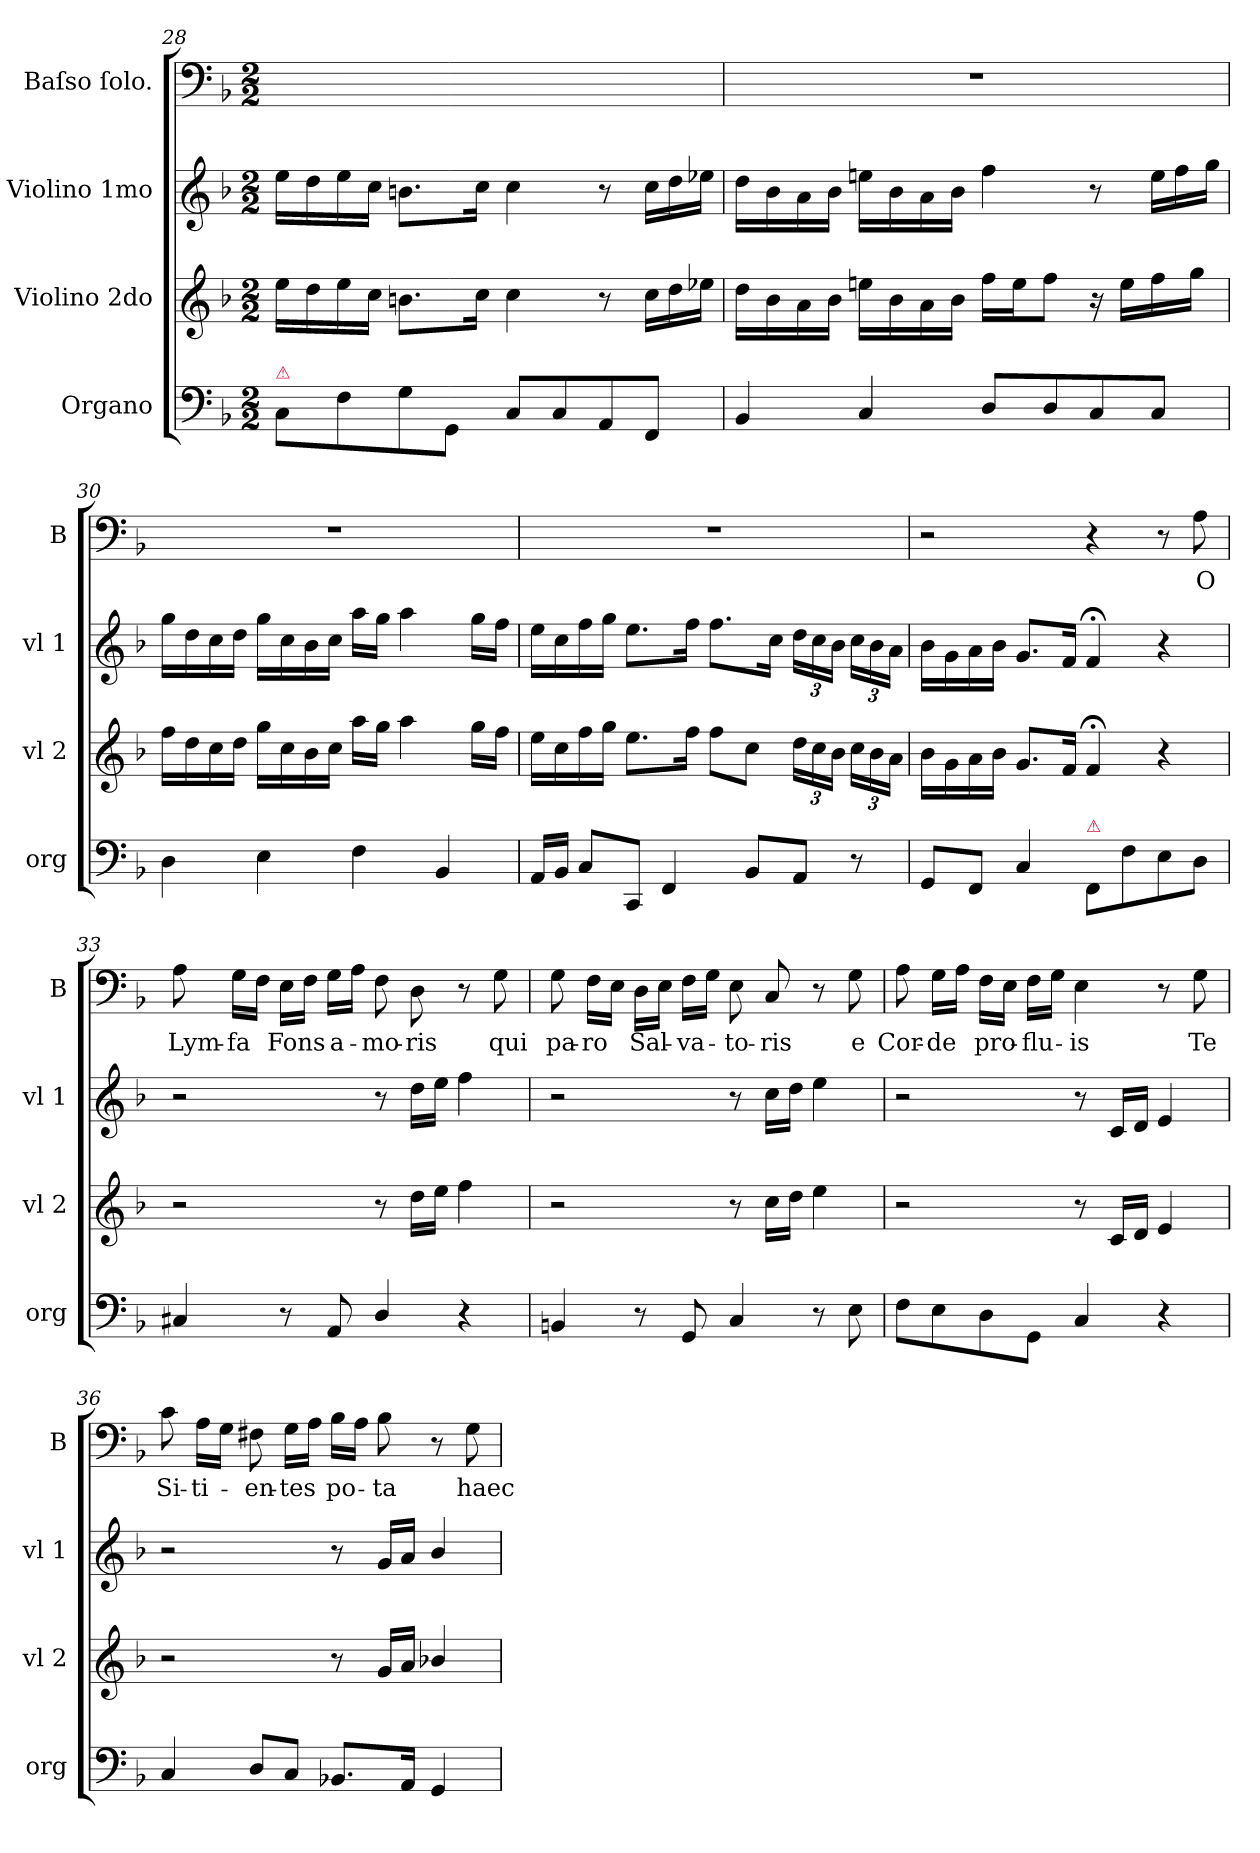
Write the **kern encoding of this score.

**kern	**kern	**kern	**kern	**text
*part4	*part3	*part2	*part1	*part1
*staff4	*staff3	*staff2	*staff1	*staff1
*I"Organo	*I"Violino 2do	*I"Violino 1mo	*I"Baſso ſolo.	*
*I'org	*I'vl 2	*I'vl 1	*I'B	*
*clefF4	*clefG2	*clefG2	*clefF4	*
*k[b-]	*k[b-]	*k[b-]	*k[b-]	*
*F:	*F:	*F:	*F:	*
*M2/2	*M2/2	*M2/2	*M2/2	*
=28	=28	=28	=28	=28
!LO:TX:a:color=crimson:t=⚠	!	!	!	!
8C\L	16ee\LL	16ee\LL	1ryy	.
.	16dd\	16dd\	.	.
8F\	16ee\	16ee\	.	.
.	16cc\JJ	16cc\JJ	.	.
8G\	8.bn\L	8.bn\L	.	.
8GG/J	.	.	.	.
.	16cc\Jk	16cc\Jk	.	.
8C/L	4cc\	4cc\	.	.
8C/	.	.	.	.
8AA/	8r	8r	.	.
*	*Xtuplet	*Xtuplet	*	*
8FF/J	24cc\LL	24cc\LL	.	.
.	24dd\	24dd\	.	.
.	24ee-X\JJ	24ee-X\JJ	.	.
=29	=29	=29	=29	=29
4BB-/	16dd\LL	16dd\LL	1r	.
.	16b-\	16b-\	.	.
.	16a\	16a\	.	.
.	16b-\JJ	16b-\JJ	.	.
4C/	16een\LL	16een\LL	.	.
.	16b-\	16b-\	.	.
.	16a\	16a\	.	.
.	16b-\JJ	16b-\JJ	.	.
8D/L	16ff\LL	4ff\	.	.
.	16ee\J	.	.	.
8D/	8ff\J	.	.	.
8C/	16r	8r	.	.
.	16ee\LL	.	.	.
8C/J	16ff\	24ee\LL	.	.
.	.	24ff\	.	.
.	16gg\JJ	.	.	.
.	.	24gg\JJ	.	.
=30	=30	=30	=30	=30
4D\	16ff\LL	16gg\LL	1r	.
.	16dd\	16dd\	.	.
.	16cc\	16cc\	.	.
.	16dd\JJ	16dd\JJ	.	.
4E\	16gg\LL	16gg\LL	.	.
.	16cc\	16cc\	.	.
.	16b-\	16b-\	.	.
.	16cc\JJ	16cc\JJ	.	.
4F\	16aa\LL	16aa\LL	.	.
.	16gg\JJ	16gg\JJ	.	.
.	4aa\	4aa\	.	.
4BB-/	.	.	.	.
.	16gg\LL	16gg\LL	.	.
.	16ff\JJ	16ff\JJ	.	.
=31	=31	=31	=31	=31
16AA/LL	16ee\LL	16ee\LL	1r	.
16BB-/JJ	16cc\	16cc\	.	.
8C/L	16ff\	16ff\	.	.
.	16gg\JJ	16gg\JJ	.	.
8CC/J	8.ee\L	8.ee\L	.	.
4FF/	.	.	.	.
.	16ff\Jk	16ff\Jk	.	.
.	8ff\L	8.ff\L	.	.
8BB-/L	8cc\J	.	.	.
.	.	16cc\Jk	.	.
*	*tuplet	*tuplet	*	*
8AA/J	24dd\LL	24dd\LL	.	.
.	24cc\	24cc\	.	.
.	24b-\JJ	24b-\JJ	.	.
8r	24cc\LL	24cc\LL	.	.
.	24b-\	24b-\	.	.
.	24a\JJ	24a\JJ	.	.
=32	=32	=32	=32	=32
8GG/L	16b-\LL	16b-\LL	2r	.
.	16g\	16g\	.	.
8FF/J	16a\	16a\	.	.
.	16b-\JJ	16b-\JJ	.	.
4C/	8.g/L	8.g/L	.	.
.	16f/Jk	16f/Jk	.	.
!LO:TX:a:color=crimson:t=⚠	!	!	!	!
8FF/L	4f;</	4f;</	4r	.
8F\	.	.	.	.
8E\	4r	4r	8r	.
8D\J	.	.	8A\	O
=33	=33	=33	=33	=33
4C#X/	2r	2r	8A\	Lym-
.	.	.	16G\LL	-fa
.	.	.	16F\JJ	.
8r	.	.	16E\LL	Fons
.	.	.	16F\JJ	.
8AA/	.	.	16G\LL	a-
.	.	.	16A\JJ	.
4D/	8r	8r	8F\	-mo-
.	16dd\LL	16dd\LL	8D\	-ris
.	16ee\JJ	16ee\JJ	.	.
4r	4ff\	4ff\	8r	.
.	.	.	8G\	qui
=34	=34	=34	=34	=34
4BBn/	2r	2r	8G\	pa-
.	.	.	16F\LL	-ro
.	.	.	16E\JJ	.
8r	.	.	16D\LL	Sal-
.	.	.	16E\JJ	.
8GG/	.	.	16F\LL	-va-
.	.	.	16G\JJ	.
4C/	8r	8r	8E\	-to-
.	16cc\LL	16cc\LL	8C/	-ris
.	16dd\JJ	16dd\JJ	.	.
8r	4ee\	4ee\	8r	.
8E\	.	.	8G\	e
=35	=35	=35	=35	=35
8F\L	2r	2r	8A\	Cor-
8E\	.	.	16G\LL	-de
.	.	.	16A\JJ	.
8D\	.	.	16F\LL	pro-
.	.	.	16E\JJ	.
8GG\J	.	.	16F\LL	-flu-
.	.	.	16G\JJ	.
4C/	8r	8r	4E\	-is
.	16c/LL	16c/LL	.	.
.	16d/JJ	16d/JJ	.	.
4r	4e/	4e/	8r	.
.	.	.	8G\	Te
=36	=36	=36	=36	=36
4C/	2r	2r	8c\	Si-
.	.	.	16A\LL	-ti-
.	.	.	16G\JJ	.
8D/L	.	.	8F#X\	-en-
8C/J	.	.	16G\LL	-tes
.	.	.	16A\JJ	.
8.BB-X/L	8r	8r	16B-\LL	po-
.	.	.	16A\JJ	.
.	16g/LL	16g/LL	8B-\	-ta
16AA/Jk	16a/JJ	16a/JJ	.	.
4GG/	4b-X/	4b-/	8r	.
.	.	.	8G\	haec
=	=	=	=	=
*-	*-	*-	*-	*-
